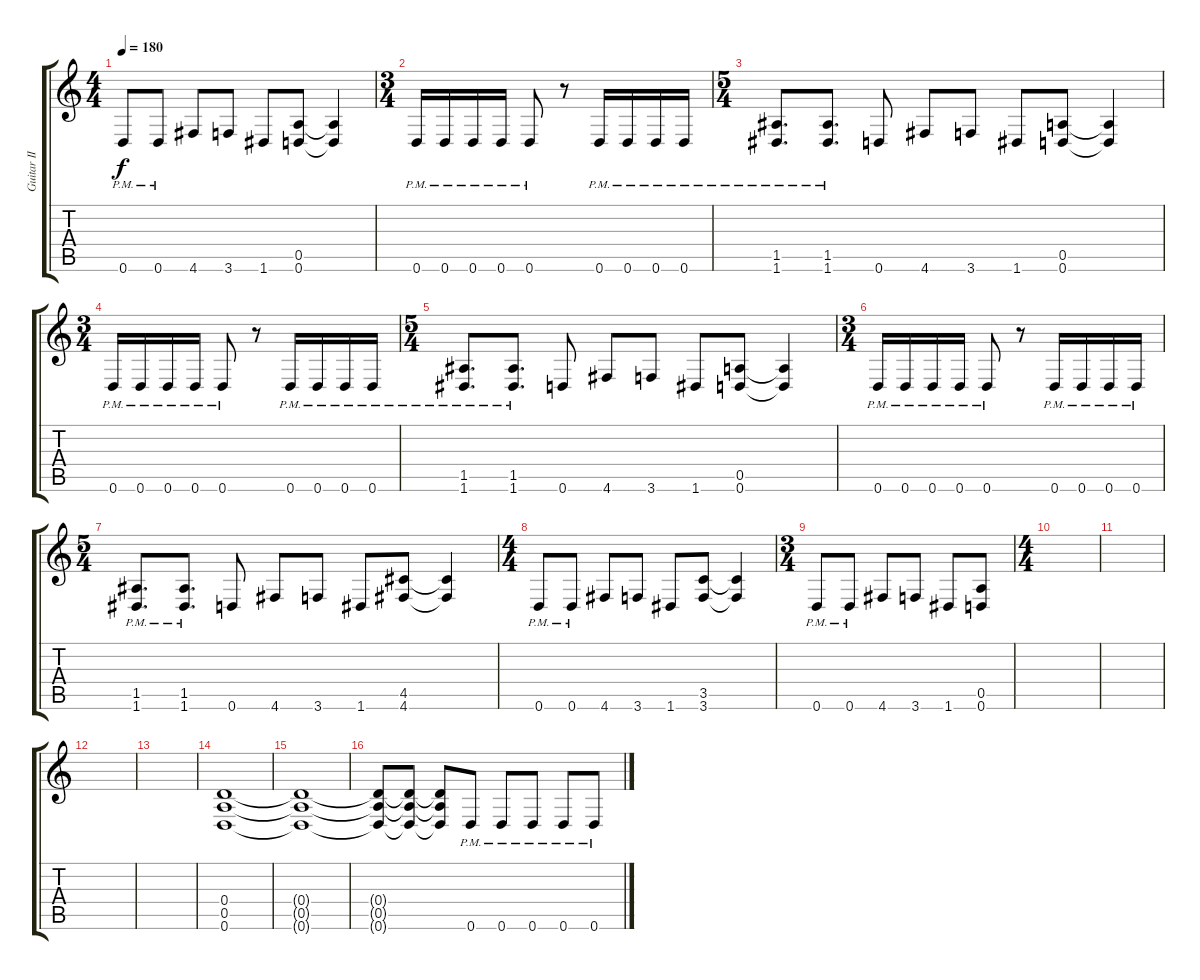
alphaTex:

\track ("Guitar II" "Guitar II") {instrument distortionguitar}
\staff {score tabs}
\tuning (E4 B3 G3 D3 A2 D2) {hide}
\ts (4 4)
\tempo 180
\clef g2
\ks c
0.6{pm}.8{dy f} 0.6{pm}.8 4.6.8 3.6.8 1.6.8 (0.5 0.6).8 (0.5{t} 0.6{t}).4 |
\ts (3 4)
0.6{pm}.16 0.6{pm}.16 0.6{pm}.16 0.6{pm}.16 0.6{pm}.8 r.8 0.6{pm}.16 0.6{pm}.16 0.6{pm}.16 0.6{pm}.16 |
\ts (5 4)
(1.5{pm} 1.6{pm}).8{d} (1.5{pm} 1.6{pm}).8{d} 0.6.8 4.6.8 3.6.8 1.6.8 (0.5 0.6).8 (0.5{t} 0.6{t}).4 |
\ts (3 4)
0.6{pm}.16 0.6{pm}.16 0.6{pm}.16 0.6{pm}.16 0.6{pm}.8 r.8 0.6{pm}.16 0.6{pm}.16 0.6{pm}.16 0.6{pm}.16 |
\ts (5 4)
(1.5{pm} 1.6{pm}).8{d} (1.5{pm} 1.6{pm}).8{d} 0.6.8 4.6.8 3.6.8 1.6.8 (0.5 0.6).8 (0.5{t} 0.6{t}).4 |
\ts (3 4)
0.6{pm}.16 0.6{pm}.16 0.6{pm}.16 0.6{pm}.16 0.6{pm}.8 r.8 0.6{pm}.16 0.6{pm}.16 0.6{pm}.16 0.6{pm}.16 |
\ts (5 4)
(1.5{pm} 1.6{pm}).8{d} (1.5{pm} 1.6{pm}).8{d} 0.6.8 4.6.8 3.6.8 1.6.8 (4.5 4.6).8 (4.5{t} 4.6{t}).4 |
\ts (4 4)
0.6{pm}.8 0.6{pm}.8 4.6.8 3.6.8 1.6.8 (3.5 3.6).8 (3.5{t} 3.6{t}).4 |
\ts (3 4)
0.6{pm}.8 0.6{pm}.8 4.6.8 3.6.8 1.6.8 (0.5 0.6).8 |
\ts (4 4)
|
|
|
|
(0.4 0.5 0.6).1 |
(0.4{t} 0.5{t} 0.6{t}).1 |
(0.4{t} 0.5{t} 0.6{t}).8 (0.4{t} 0.5{t} 0.6{t}).8 (0.4{t} 0.5{t} 0.6{t}).8 0.6{pm}.8 0.6{pm}.8 0.6{pm}.8 0.6{pm}.8 0.6{pm}.8
